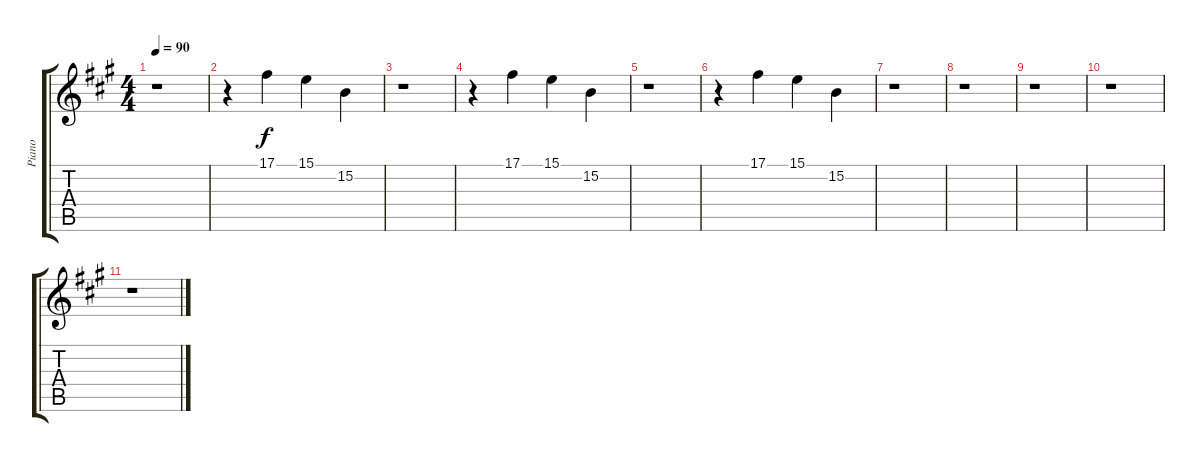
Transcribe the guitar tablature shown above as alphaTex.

\track ("Piano" "Piano") {instrument electricpiano1}
\staff {score tabs}
\tuning (Db4 Ab3 E3 B2 Gb2 B1) {hide}
\ts (4 4)
\tempo 90
\clef g2
\ks a
r.1{dy f} |
r.4 17.1.4 15.1.4 15.2.4 |
r.1 |
r.4 17.1.4 15.1.4 15.2.4 |
r.1 |
r.4 17.1.4 15.1.4 15.2.4 |
r.1 |
r.1 |
r.1 |
r.1 |
r.1
